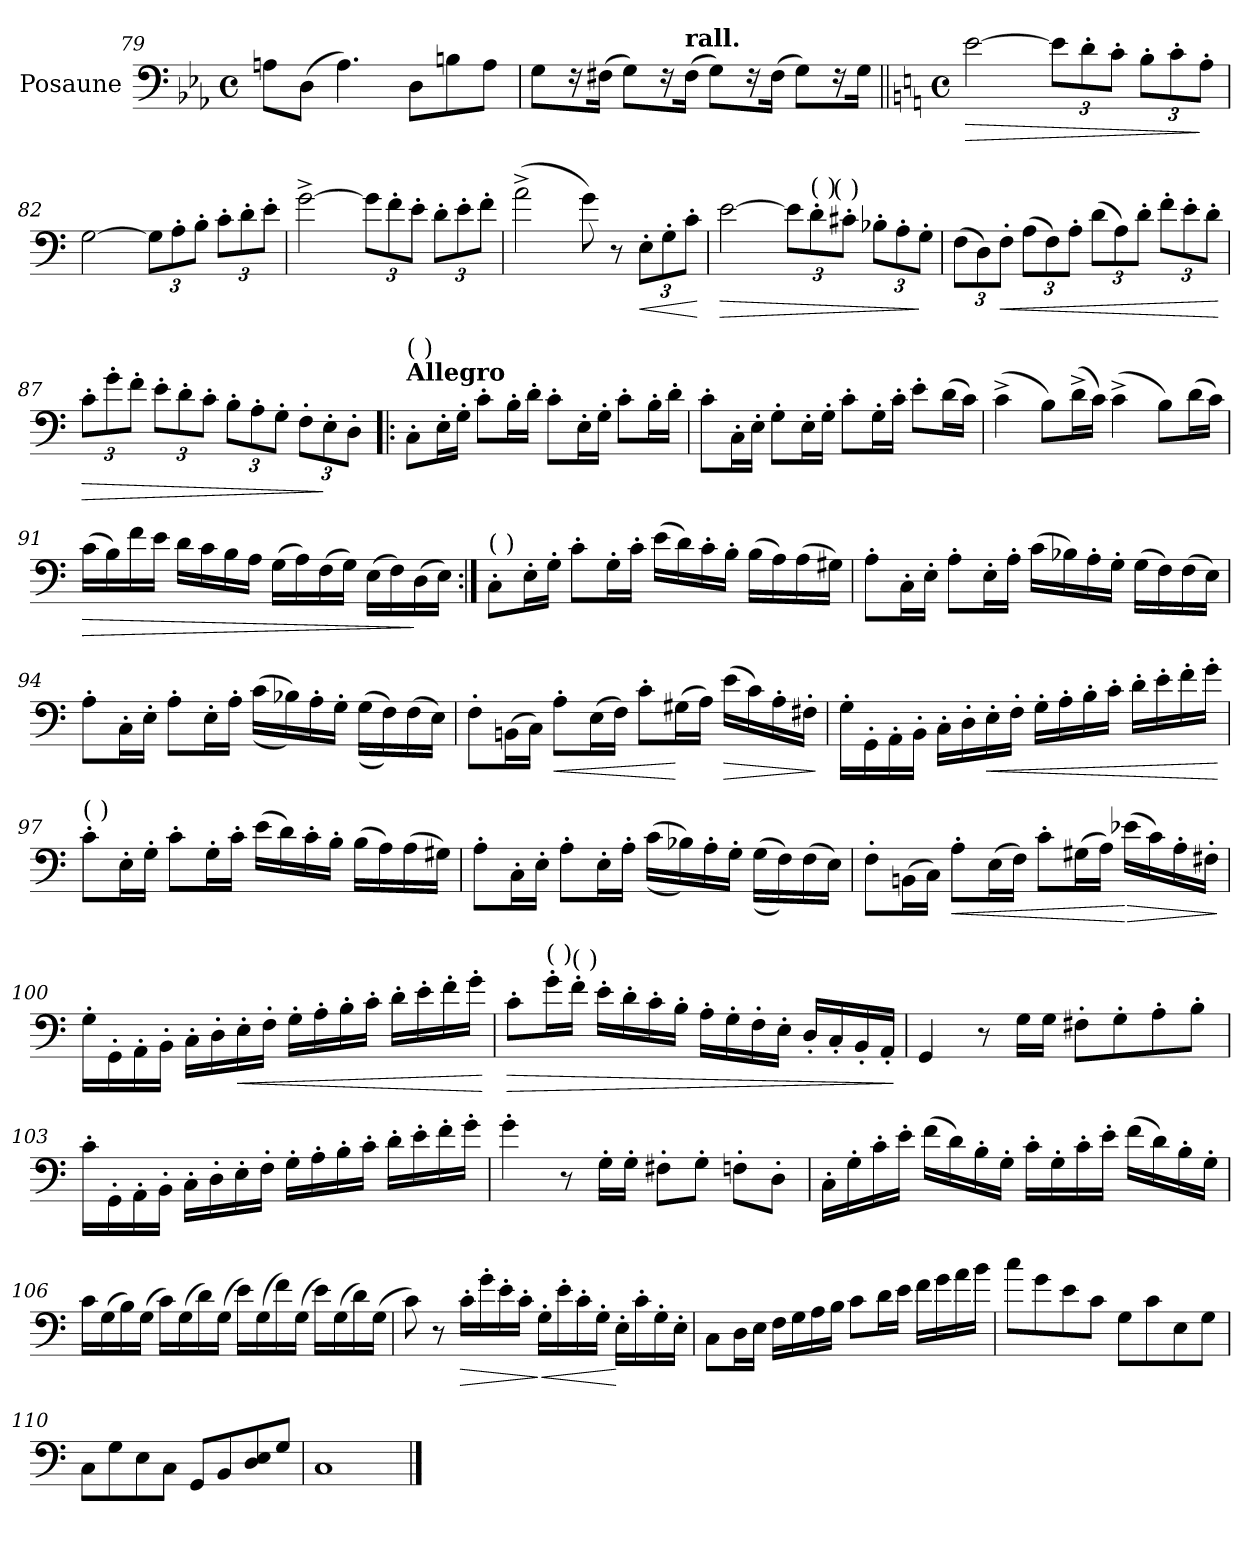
**kern	**dynam
*part1	*part1
*staff1	*staff1
*I"Posaune	*
*I'Psn.	*
!!LO:LB:g=z
*clefF4	*
*k[b-e-a-]	*
*M4/4	*
*met(c)	*
=79	=79
8An\L	.
(>8D\J	.
4.A\)	.
8D\L	.
8Bn\	.
8A\J	.
=80	=80
8G\L	.
16r	.
(>16F#X\Jk	.
8G\L)	.
16r	.
!LO:TX:a:B:t=rall.	!
(>16F#\Jk	.
8G\L)	.
16r	.
(>16F#\Jk	.
8G\L)	.
16r	.
16G\Jk	.
=81||	=81||
*k[]	*
*M4/4	*
*met(c)	*
*MM114	*
!	!LO:HP:b
[2e\	>
*Xbrackettup	*
12e\L]	.
12d'\	.
12c'\J	.
12B'\L	.
12c'\	.
12A'\J	]
=82	=82
[2G\	.
12G\L]	.
12A'\	.
12B'\J	.
12c'\L	.
12d'\	.
12e'\J	.
!!LO:LB:g=z
=83	=83
[2g^\	.
12g\L]	.
12f'\	.
12e'\J	.
12d'\L	.
12e'\	.
12f'\J	.
=84	=84
(>2a^\	.
8g\)	.
8r	.
!	!LO:HP:b
12E'\L	<
12G'\	.
12c'\J	.
.	[
=85	=85
!	!LO:HP:b
[2e\	>
12e\L]	.
!LO:TX:a:t=( )	!
12d'\	.
!LO:TX:a:t=( )	!
12c#X'\J	.
12B-X'\L	.
12A'\	.
12G'\J	]
=86	=86
(>12F\L	.
12D\)	.
!	!LO:HP:b
12F'\J	<
(>12A\L	.
12F\)	.
12A'\J	.
(>12d\L	.
12A\)	.
12d'\J	.
12f'\L	.
12e'\	.
12d'\J	.
.	[
!!LO:LB:g=z
=87	=87
!	!LO:HP:b
12c'\L	>
12g'\	.
12f'\J	.
12e'\L	.
12d'\	.
12c'\J	.
12B'\L	.
12A'\	.
12G'\J	.
12F'\L	.
12E'\	]
12D'\J	.
=88!|:	=88!|:
*MM120	*
!LO:TX:a:B:t=Allegro	!
!LO:TX:a:t=( )	!
8C'\L	.
16E'\L	.
16G'\JJ	.
8c'\L	.
16B'\L	.
16d'\JJ	.
8c'\L	.
16E'\L	.
16G'\JJ	.
8c'\L	.
16B'\L	.
16d'\JJ	.
=89	=89
8c'\L	.
16C'\L	.
16E'\JJ	.
8G'\L	.
16E'\L	.
16G'\JJ	.
8c'\L	.
16G'\L	.
16c'\JJ	.
8e'\L	.
(>16d\L	.
16c\JJ)	.
!!LO:LB:g=z
=90	=90
(>4c^\	.
8B\L)	.
(>16d^\L	.
16c\JJ)	.
(>4c^\	.
8B\L)	.
(>16d\L	.
16c\JJ)	.
=91	=91
!	!LO:HP:b
(>16c\LL	>
16B\)	.
16f\	.
16e\JJ	.
16d\LL	.
16c\	.
16B\	.
16A\JJ	.
(>16G\LL	.
16A\)	.
(>16F\	.
16G\JJ)	.
(>16E\LL	.
16F\)	.
(>16D\	]
16E\JJ)	.
!!LO:PB:g=z
=92:|!	=92:|!
!LO:TX:a:t=( )	!
8C'\L	.
16E'\L	.
16G'\JJ	.
8c'\L	.
16G'\L	.
16c'\JJ	.
(>16e\LL	.
16d\)	.
16c'\	.
16B'\JJ	.
(>16B\LL	.
16A\)	.
(>16A\	.
16G#X\JJ)	.
=93	=93
8A'\L	.
16C'\L	.
16E'\JJ	.
8A'\L	.
16E'\L	.
16A'\JJ	.
(>16c\LL	.
16B-X\)	.
16A'\	.
16G'\JJ	.
(>16G\LL	.
16F\)	.
(>16F\	.
16E\JJ)	.
!!LO:LB:g=z
=94	=94
8A'\L	.
16C'\L	.
16E'\JJ	.
8A'\L	.
16E'\L	.
16A'\JJ	.
(>(>16c\LL	.
16B-X\))	.
16A'\	.
16G'\JJ	.
(>(>16G\LL	.
16F\))	.
(>16F\	.
16E\JJ)	.
=95	=95
8F'\L	.
(>16BBn\L	.
16C\JJ)	.
!	!LO:HP:b
8A'\L	<
(>16E\L	.
16F\JJ)	.
8c'\L	.
(>16G#X\L	[
16A\JJ)	.
!	!LO:HP:b
(>16e\LL	>
16c\)	.
16A'\	.
16F#X'\JJ	.
.	]
!!LO:LB:g=z
=96	=96
16G'\LL	.
16GG'\	.
16AA'\	.
16BB'\JJ	.
16C'\LL	.
16D'\	.
!	!LO:HP:b
16E'\	<
16F'\JJ	.
16G'\LL	.
16A'\	.
16B'\	.
16c'\JJ	.
16d'\LL	.
16e'\	.
16f'\	.
16g'\JJ	.
.	[
=97	=97
!LO:TX:a:t=( )	!
8c'\L	.
16E'\L	.
16G'\JJ	.
8c'\L	.
16G'\L	.
16c'\JJ	.
(>16e\LL	.
16d\)	.
16c'\	.
16B'\JJ	.
(>16B\LL	.
16A\)	.
(>16A\	.
16G#X\JJ)	.
!!LO:LB:g=z
=98	=98
8A'\L	.
16C'\L	.
16E'\JJ	.
8A'\L	.
16E'\L	.
16A'\JJ	.
(>(>16c\LL	.
16B-X\))	.
16A'\	.
16G'\JJ	.
(>(>16G\LL	.
16F\))	.
(>16F\	.
16E\JJ)	.
=99	=99
8F'\L	.
(>16BBn\L	.
16C\JJ)	.
!	!LO:HP:b
8A'\L	<
(>16E\L	.
16F\JJ)	.
8c'\L	.
(>16G#X\L	.
16A\JJ)	.
!	!LO:HP:n=1:b
(>16e-X\LL	[ >
16c\)	.
16A'\	.
16F#X'\JJ	.
.	]
!!LO:LB:g=z
=100	=100
16G'\LL	.
16GG'\	.
16AA'\	.
16BB'\JJ	.
16C'\LL	.
16D'\	.
!	!LO:HP:b
16E'\	<
16F'\JJ	.
16G'\LL	.
16A'\	.
16B'\	.
16c'\JJ	.
16d'\LL	.
16e'\	.
16f'\	.
16g'\JJ	.
.	[
=101	=101
!	!LO:HP:b
8c'\L	>
!LO:TX:a:t=( )	!
16g'\L	.
!LO:TX:a:t=( )	!
16f'\JJ	.
16e'\LL	.
16d'\	.
16c'\	.
16B'\JJ	.
16A'\LL	.
16G'\	.
16F'\	.
16E'\JJ	.
16D'/LL	.
16C'/	.
16BB'/	.
16AA'/JJ	.
.	]
!!LO:LB:g=z
=102	=102
4GG/	.
8r	.
16G\LL	.
16G\JJ	.
8F#X'\L	.
8G'\	.
8A'\	.
8B'\J	.
=103	=103
16c'\LL	.
16GG'\	.
16AA'\	.
16BB'\JJ	.
16C'\LL	.
16D'\	.
16E'\	.
16F'\JJ	.
16G'\LL	.
16A'\	.
16B'\	.
16c'\JJ	.
16d'\LL	.
16e'\	.
16f'\	.
16g'\JJ	.
!!LO:LB:g=z
=104	=104
4g'\	.
8r	.
16G'\LL	.
16G'\JJ	.
8F#X'\L	.
8G'\J	.
8Fn'\L	.
8D'\J	.
=105	=105
16C'\LL	.
16G'\	.
16c'\	.
16e'\JJ	.
(>16f\LL	.
16d\)	.
16B'\	.
16G'\JJ	.
16c'\LL	.
16G'\	.
16c'\	.
16e'\JJ	.
(>16f\LL	.
16d\)	.
16B'\	.
16G'\JJ	.
!!LO:LB:g=z
=106	=106
16c\LL	.
(>16G\	.
16B\)	.
(>16G\JJ	.
16c\LL)	.
(>16G\	.
16d\)	.
(>16G\JJ	.
16e\LL)	.
(>16G\	.
16f\)	.
(>16G\JJ	.
16e\LL)	.
(>16G\	.
16d\)	.
(>16G\JJ	.
=107	=107
8c\)	.
8r	.
!	!LO:HP:b
16c'\LL	>
16g'\	.
16e'\	.
16c'\JJ	.
!	!LO:HP:n=1:b
16G'\LL	] <
16e'\	.
16c'\	.
16G'\JJ	.
16E'\LL	[
16c'\	.
16G'\	.
16E'\JJ	.
!!LO:LB:g=z
=108	=108
8C\L	.
16D\L	.
16E\JJ	.
16F\LL	.
16G\	.
16A\	.
16B\JJ	.
8c\L	.
16d\L	.
16e\JJ	.
16f\LL	.
16g\	.
16a\	.
16b\JJ	.
=109	=109
8cc\L	.
8g\	.
8e\	.
8c\J	.
8G\L	.
8c\	.
8E\	.
8G\J	.
=110	=110
8C\L	.
8G\	.
8E\	.
8C\J	.
8GG/L	.
8BB/	.
8D/ 8E/	.
8G/J	.
=111	=111
1C	.
==	==
*-	*-
